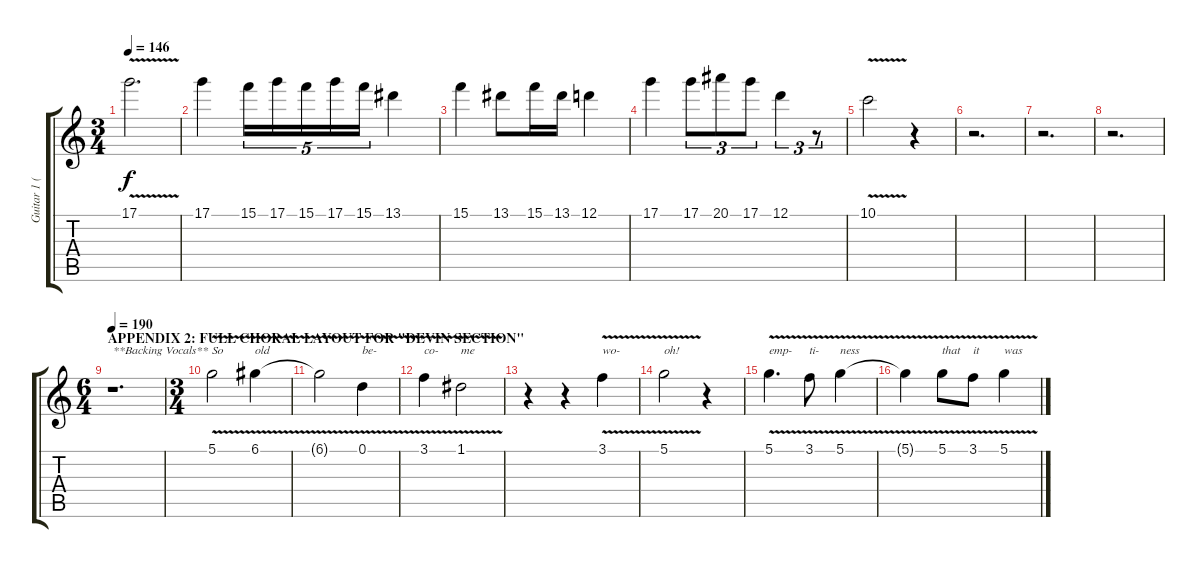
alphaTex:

\track ("Guitar 1 (Teemu)" "Guitar 1 (") {instrument distortionguitar}
\staff {score tabs}
\tuning (D4 A3 F3 C3 G2 C2) {hide}
\ts (3 4)
\tempo 146
\clef g2
\ks c
17.1{v}.2{d dy f} |
17.1.4 15.1.16{tu (5 4)} 17.1.16{tu (5 4)} 15.1.16{tu (5 4)} 17.1.16{tu (5 4)} 15.1.16{tu (5 4)} 13.1.4 |
15.1.4 13.1.8 15.1.16 13.1.16 12.1.4 |
17.1.4 17.1.8{tu (3 2)} 20.1.8{tu (3 2)} 17.1.8{tu (3 2)} 12.1.4{tu (3 2)} r.8{tu (3 2)} |
10.1{v}.2 r.4 |
r.2{d} |
r.2{d} |
r.2{d} |
\ts (6 4)
\section ("" "APPENDIX 2: FULL CHORAL LAYOUT FOR \"DEVIN SECTION\"")
\tempo 190
r.1{d txt "**Backing Vocals**"} |
\ts (3 4)
5.1{v}.2{txt "So"} 6.1{v}.4{txt "old"} |
6.1{t}.2 0.1{v}.4{txt "be-"} |
3.1{v}.4{txt "co-"} 1.1{v}.2{txt "me"} |
r.4 r.4 3.1{v}.4{txt "wo-"} |
5.1{v}.2{txt "oh!"} r.4 |
5.1{v}.4{d txt "emp-"} 3.1{v}.8{txt "ti-"} 5.1{v}.4{txt "ness"} |
5.1{t}.4 5.1{v}.8{txt "that"} 3.1{v}.8{txt "it"} 5.1{v}.4{txt "was"}
